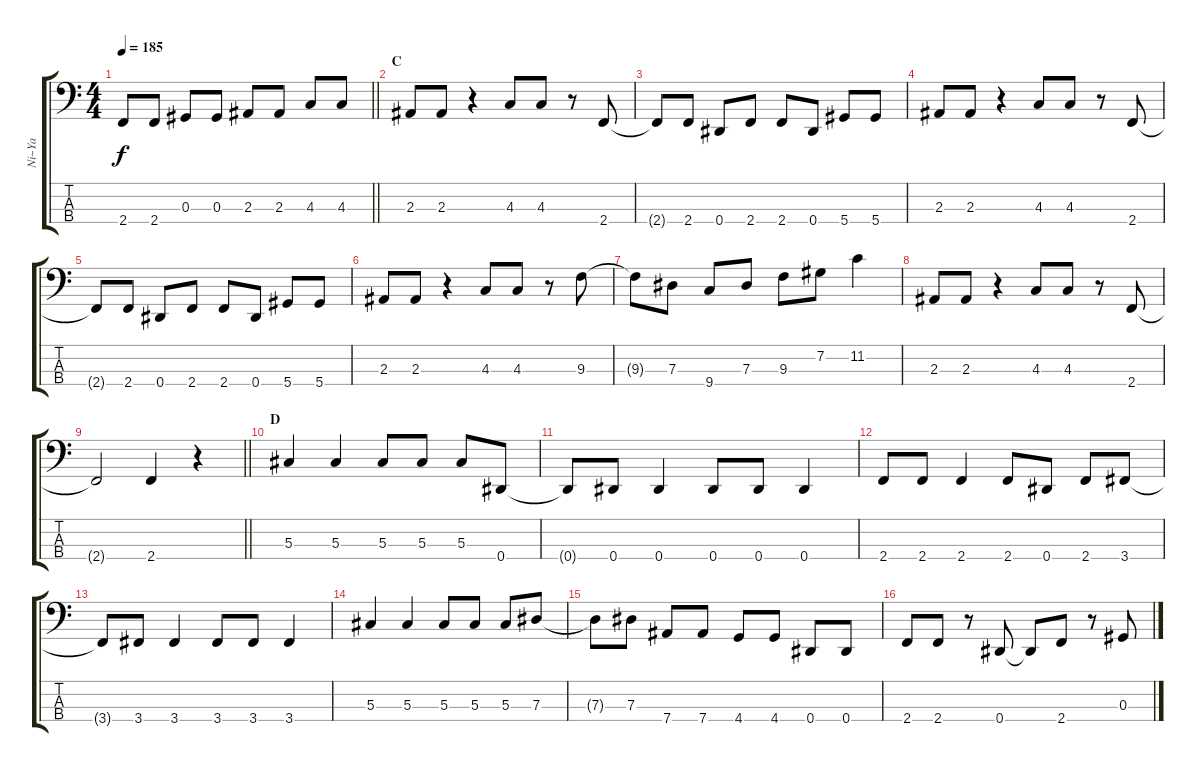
\track ("Ni~Ya" "Ni~Ya") {instrument electricbasspick}
\staff {score tabs}
\tuning (Gb2 Db2 Ab1 Eb1) {hide}
\ts (4 4)
\tempo 185
\clef f4
\barLineRight lightlight
\ks c
2.4{t}.8{dy f} 2.4.8 0.3.8 0.3.8 2.3.8 2.3.8 4.3.8 4.3.8 |
\section ("" "C")
2.3.8 2.3.8 r.4 4.3.8 4.3.8 r.8 2.4.8 |
2.4{t}.8 2.4.8 0.4.8 2.4.8 2.4.8 0.4.8 5.4.8 5.4.8 |
2.3.8 2.3.8 r.4 4.3.8 4.3.8 r.8 2.4.8 |
2.4{t}.8 2.4.8 0.4.8 2.4.8 2.4.8 0.4.8 5.4.8 5.4.8 |
2.3.8 2.3.8 r.4 4.3.8 4.3.8 r.8 9.3.8 |
9.3{t}.8 7.3.8 9.4.8 7.3.8 9.3.8 7.2.8 11.2.4 |
2.3.8 2.3.8 r.4 4.3.8 4.3.8 r.8 2.4.8 |
\barLineRight lightlight
2.4{t}.2 2.4.4 r.4 |
\section ("" "D")
5.3.4 5.3.4 5.3.8 5.3.8 5.3.8 0.4.8 |
0.4{t}.8 0.4.8 0.4.4 0.4.8 0.4.8 0.4.4 |
2.4.8 2.4.8 2.4.4 2.4.8 0.4.8 2.4.8 3.4.8 |
3.4{t}.8 3.4.8 3.4.4 3.4.8 3.4.8 3.4.4 |
5.3.4 5.3.4 5.3.8 5.3.8 5.3.8 7.3.8 |
7.3{t}.8 7.3.8 7.4.8 7.4.8 4.4.8 4.4.8 0.4.8 0.4.8 |
2.4.8 2.4.8 r.8 0.4.8 0.4{t}.8 2.4.8 r.8 0.3.8
